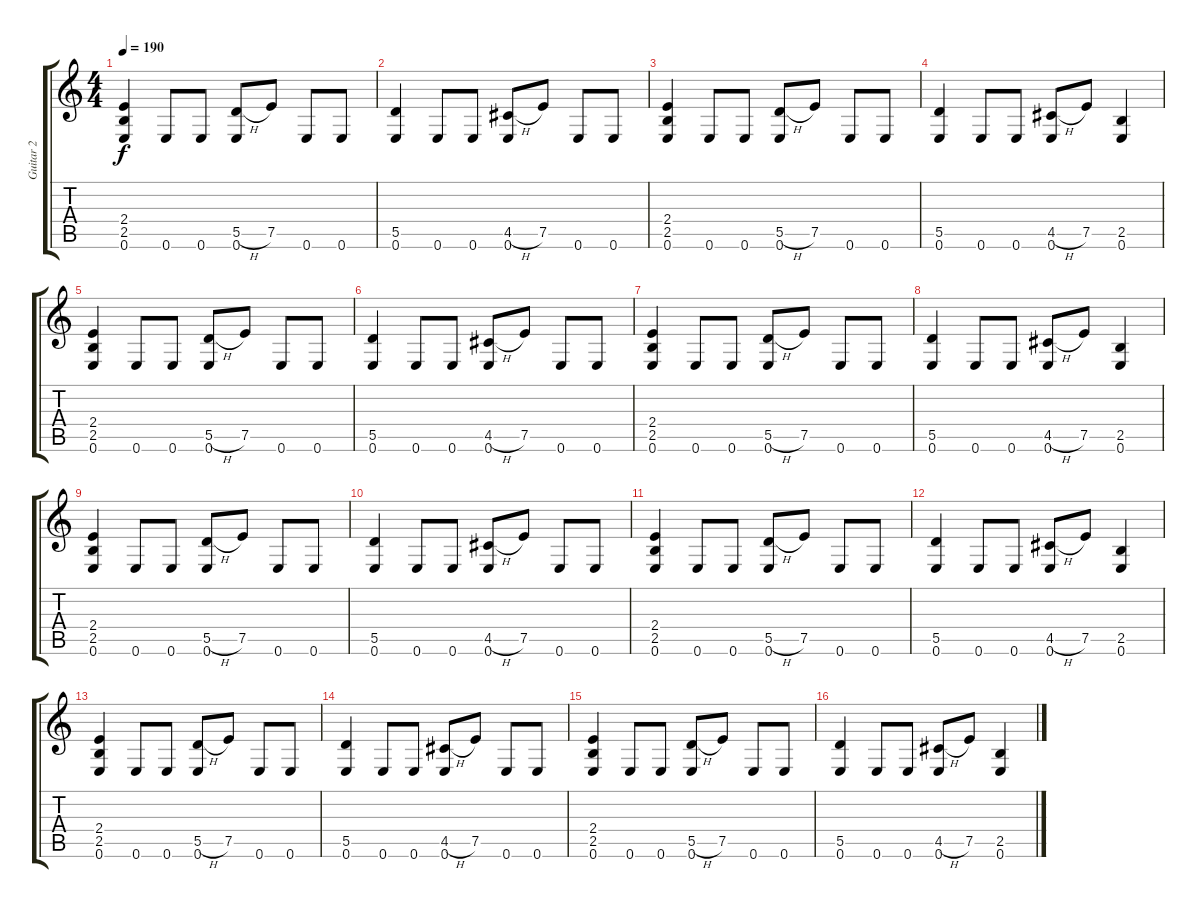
\track ("Guitar 2" "Guitar 2") {instrument distortionguitar}
\staff {score tabs}
\tuning (E4 B3 G3 D3 A2 E2) {hide}
\ts (4 4)
\tempo 190
\clef g2
\ks c
(2.4 2.5 0.6).4{dy f} 0.6.8 0.6.8 (5.5{h} 0.6).8 7.5.8 0.6.8 0.6.8 |
(5.5 0.6).4 0.6.8 0.6.8 (4.5{h} 0.6).8 7.5.8 0.6.8 0.6.8 |
(2.4 2.5 0.6).4 0.6.8 0.6.8 (5.5{h} 0.6).8 7.5.8 0.6.8 0.6.8 |
(5.5 0.6).4 0.6.8 0.6.8 (4.5{h} 0.6).8 7.5.8 (2.5 0.6).4 |
(2.4 2.5 0.6).4 0.6.8 0.6.8 (5.5{h} 0.6).8 7.5.8 0.6.8 0.6.8 |
(5.5 0.6).4 0.6.8 0.6.8 (4.5{h} 0.6).8 7.5.8 0.6.8 0.6.8 |
(2.4 2.5 0.6).4 0.6.8 0.6.8 (5.5{h} 0.6).8 7.5.8 0.6.8 0.6.8 |
(5.5 0.6).4 0.6.8 0.6.8 (4.5{h} 0.6).8 7.5.8 (2.5 0.6).4 |
(2.4 2.5 0.6).4 0.6.8 0.6.8 (5.5{h} 0.6).8 7.5.8 0.6.8 0.6.8 |
(5.5 0.6).4 0.6.8 0.6.8 (4.5{h} 0.6).8 7.5.8 0.6.8 0.6.8 |
(2.4 2.5 0.6).4 0.6.8 0.6.8 (5.5{h} 0.6).8 7.5.8 0.6.8 0.6.8 |
(5.5 0.6).4 0.6.8 0.6.8 (4.5{h} 0.6).8 7.5.8 (2.5 0.6).4 |
(2.4 2.5 0.6).4 0.6.8 0.6.8 (5.5{h} 0.6).8 7.5.8 0.6.8 0.6.8 |
(5.5 0.6).4 0.6.8 0.6.8 (4.5{h} 0.6).8 7.5.8 0.6.8 0.6.8 |
(2.4 2.5 0.6).4 0.6.8 0.6.8 (5.5{h} 0.6).8 7.5.8 0.6.8 0.6.8 |
(5.5 0.6).4 0.6.8 0.6.8 (4.5{h} 0.6).8 7.5.8 (2.5 0.6).4
